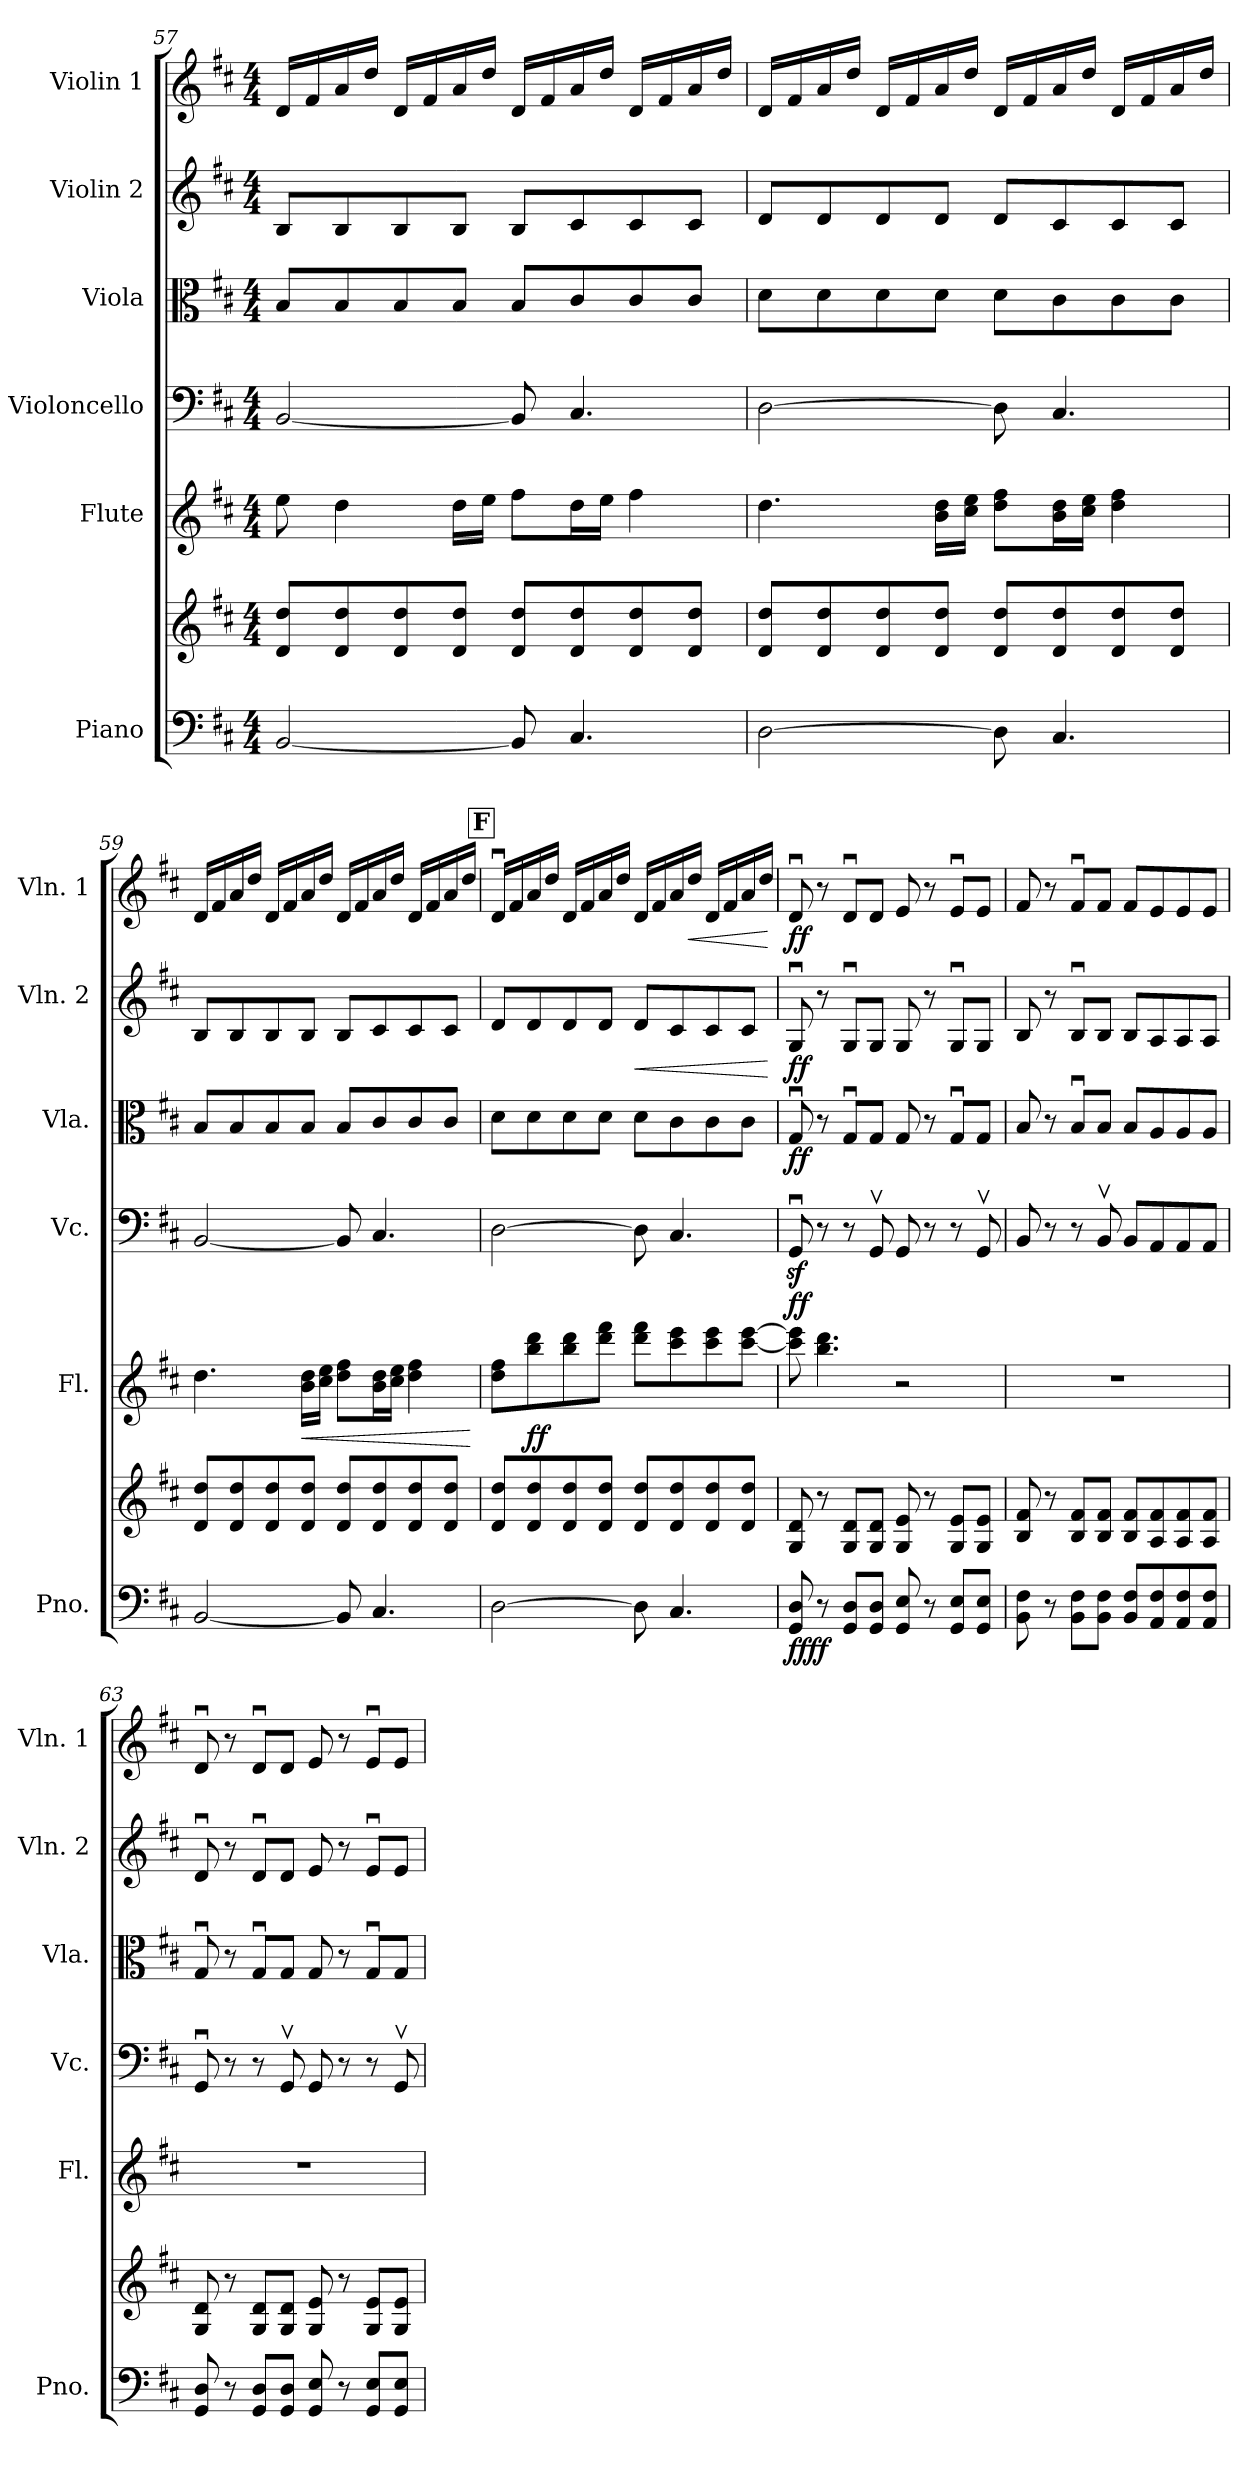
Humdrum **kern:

**kern	**kern	**dynam	**kern	**dynam	**kern	**dynam	**kern	**dynam	**kern	**dynam	**kern	**dynam
*part6	*part6	*part6	*part5	*part5	*part4	*part4	*part3	*part3	*part2	*part2	*part1	*part1
*staff7	*staff6	*staff6/7	*staff5	*staff5	*staff4	*staff4	*staff3	*staff3	*staff2	*staff2	*staff1	*staff1
*I"Piano	*	*	*I"Flute	*	*I"Violoncello	*	*I"Viola	*	*I"Violin 2	*	*I"Violin 1	*
*I'Pno.	*	*	*I'Fl.	*	*I'Vc.	*	*I'Vla.	*	*I'Vln. 2	*	*I'Vln. 1	*
!!LO:LB:g=z
*clefF4	*clefG2	*	*clefG2	*	*clefF4	*	*clefC3	*	*clefG2	*	*clefG2	*
*k[f#c#]	*k[f#c#]	*	*k[f#c#]	*	*k[f#c#]	*	*k[f#c#]	*	*k[f#c#]	*	*k[f#c#]	*
*M4/4	*M4/4	*	*M4/4	*	*M4/4	*	*M4/4	*	*M4/4	*	*M4/4	*
=57	=57	=57	=57	=57	=57	=57	=57	=57	=57	=57	=57	=57
[2BB/	8d/ 8dd/L	.	8ee\	.	[2BB/	.	8B/L	.	8B/L	.	16d/LL	.
.	.	.	.	.	.	.	.	.	.	.	16f#/	.
.	8d/ 8dd/	.	4dd\	.	.	.	8B/	.	8B/	.	16a/	.
.	.	.	.	.	.	.	.	.	.	.	16dd/JJ	.
.	8d/ 8dd/	.	.	.	.	.	8B/	.	8B/	.	16d/LL	.
.	.	.	.	.	.	.	.	.	.	.	16f#/	.
.	8d/ 8dd/J	.	16dd\LL	.	.	.	8B/J	.	8B/J	.	16a/	.
.	.	.	16ee\JJ	.	.	.	.	.	.	.	16dd/JJ	.
8BB/]	8d/ 8dd/L	.	8ff#\L	.	8BB/]	.	8B/L	.	8B/L	.	16d/LL	.
.	.	.	.	.	.	.	.	.	.	.	16f#/	.
4.C#/	8d/ 8dd/	.	16dd\L	.	4.C#/	.	8c#/	.	8c#/	.	16a/	.
.	.	.	16ee\JJ	.	.	.	.	.	.	.	16dd/JJ	.
.	8d/ 8dd/	.	4ff#\	.	.	.	8c#/	.	8c#/	.	16d/LL	.
.	.	.	.	.	.	.	.	.	.	.	16f#/	.
.	8d/ 8dd/J	.	.	.	.	.	8c#/J	.	8c#/J	.	16a/	.
.	.	.	.	.	.	.	.	.	.	.	16dd/JJ	.
=58	=58	=58	=58	=58	=58	=58	=58	=58	=58	=58	=58	=58
[2D\	8d/ 8dd/L	.	4.dd\	.	[2D\	.	8d\L	.	8d/L	.	16d/LL	.
.	.	.	.	.	.	.	.	.	.	.	16f#/	.
.	8d/ 8dd/	.	.	.	.	.	8d\	.	8d/	.	16a/	.
.	.	.	.	.	.	.	.	.	.	.	16dd/JJ	.
.	8d/ 8dd/	.	.	.	.	.	8d\	.	8d/	.	16d/LL	.
.	.	.	.	.	.	.	.	.	.	.	16f#/	.
.	8d/ 8dd/J	.	16b\ 16dd\LL	.	.	.	8d\J	.	8d/J	.	16a/	.
.	.	.	16cc#\ 16ee\JJ	.	.	.	.	.	.	.	16dd/JJ	.
8D\]	8d/ 8dd/L	.	8dd\ 8ff#\L	.	8D\]	.	8d\L	.	8d/L	.	16d/LL	.
.	.	.	.	.	.	.	.	.	.	.	16f#/	.
4.C#/	8d/ 8dd/	.	16b\ 16dd\L	.	4.C#/	.	8c#\	.	8c#/	.	16a/	.
.	.	.	16cc#\ 16ee\JJ	.	.	.	.	.	.	.	16dd/JJ	.
.	8d/ 8dd/	.	4dd\ 4ff#\	.	.	.	8c#\	.	8c#/	.	16d/LL	.
.	.	.	.	.	.	.	.	.	.	.	16f#/	.
.	8d/ 8dd/J	.	.	.	.	.	8c#\J	.	8c#/J	.	16a/	.
.	.	.	.	.	.	.	.	.	.	.	16dd/JJ	.
=59	=59	=59	=59	=59	=59	=59	=59	=59	=59	=59	=59	=59
[2BB/	8d/ 8dd/L	.	4.dd\	.	[2BB/	.	8B/L	.	8B/L	.	16d/LL	.
.	.	.	.	.	.	.	.	.	.	.	16f#/	.
.	8d/ 8dd/	.	.	.	.	.	8B/	.	8B/	.	16a/	.
.	.	.	.	.	.	.	.	.	.	.	16dd/JJ	.
.	8d/ 8dd/	.	.	.	.	.	8B/	.	8B/	.	16d/LL	.
.	.	.	.	.	.	.	.	.	.	.	16f#/	.
!	!	!	!	!LO:HP:b	!	!	!	!	!	!	!	!
.	8d/ 8dd/J	.	16b\ 16dd\LL	<	.	.	8B/J	.	8B/J	.	16a/	.
.	.	.	16cc#\ 16ee\JJ	.	.	.	.	.	.	.	16dd/JJ	.
8BB/]	8d/ 8dd/L	.	8dd\ 8ff#\L	.	8BB/]	.	8B/L	.	8B/L	.	16d/LL	.
.	.	.	.	.	.	.	.	.	.	.	16f#/	.
4.C#/	8d/ 8dd/	.	16b\ 16dd\L	.	4.C#/	.	8c#/	.	8c#/	.	16a/	.
.	.	.	16cc#\ 16ee\JJ	.	.	.	.	.	.	.	16dd/JJ	.
.	8d/ 8dd/	.	4dd\ 4ff#\	.	.	.	8c#/	.	8c#/	.	16d/LL	.
.	.	.	.	.	.	.	.	.	.	.	16f#/	.
.	8d/ 8dd/J	.	.	.	.	.	8c#/J	.	8c#/J	.	16a/	.
.	.	.	.	.	.	.	.	.	.	.	16dd/JJ	.
.	.	.	.	[	.	.	.	.	.	.	.	.
!!LO:PB:g=z
!!LO:REH:place=s1:a:B:fs=14:t=F
=60	=60	=60	=60	=60	=60	=60	=60	=60	=60	=60	=60	=60
[2D\	8d/ 8dd/L	.	8dd\ 8ff#\L	.	[2D\	.	8d\L	.	8d/L	.	16du/LL	.
.	.	.	.	.	.	.	.	.	.	.	16f#/	.
!	!	!	!	!LO:DY:b	!	!	!	!	!	!	!	!
.	8d/ 8dd/	.	8bb\ 8ddd\	ff	.	.	8d\	.	8d/	.	16a/	.
.	.	.	.	.	.	.	.	.	.	.	16dd/JJ	.
.	8d/ 8dd/	.	8bb\ 8ddd\	.	.	.	8d\	.	8d/	.	16d/LL	.
.	.	.	.	.	.	.	.	.	.	.	16f#/	.
.	8d/ 8dd/J	.	8ddd\ 8fff#\J	.	.	.	8d\J	.	8d/J	.	16a/	.
.	.	.	.	.	.	.	.	.	.	.	16dd/JJ	.
!	!	!	!	!	!	!	!	!	!	!LO:HP:b	!	!
8D\]	8d/ 8dd/L	.	8ddd\ 8fff#\L	.	8D\]	.	8d\L	.	8d/L	<	16d/LL	.
.	.	.	.	.	.	.	.	.	.	.	16f#/	.
4.C#/	8d/ 8dd/	.	8ccc#\ 8eee\	.	4.C#/	.	8c#\	.	8c#/	.	16a/	.
!	!	!	!	!	!	!	!	!	!	!	!	!LO:HP:b
.	.	.	.	.	.	.	.	.	.	.	16dd/JJ	<
.	8d/ 8dd/	.	8ccc#\ 8eee\	.	.	.	8c#\	.	8c#/	.	16d/LL	.
.	.	.	.	.	.	.	.	.	.	.	16f#/	.
.	8d/ 8dd/J	.	[8ccc#\ [8eee\J	.	.	.	8c#\J	.	8c#/J	.	16a/	.
.	.	.	.	.	.	.	.	.	.	.	16dd/JJ	.
.	.	.	.	.	.	.	.	.	.	[	.	[
=61	=61	=61	=61	=61	=61	=61	=61	=61	=61	=61	=61	=61
!	!	!LO:DY:b=2	!	!	!	!	!	!	!	!	!	!
!	!	!LO:DY:n=1:b	!	!	!	!LO:DY:b	!	!LO:DY:b	!	!LO:DY:b	!	!LO:DY:b
8GG/ 8D/	8G/ 8d/	ff ff	8ccc#\] 8eee\]	.	8GGz<u/	ff	8Gu/	ff	8Gu/	ff	8du/	ff
8r	8r	.	4.bb\ 4.ddd\	.	8r	.	8r	.	8r	.	8r	.
8GG/ 8D/L	8G/ 8d/L	.	.	.	8r	.	8Gu/L	.	8Gu/L	.	8du/L	.
8GG/ 8D/J	8G/ 8d/J	.	.	.	8GGv/	.	8G/J	.	8G/J	.	8d/J	.
8GG/ 8E/	8G/ 8e/	.	2r	.	8GG/	.	8G/	.	8G/	.	8e/	.
8r	8r	.	.	.	8r	.	8r	.	8r	.	8r	.
8GG/ 8E/L	8G/ 8e/L	.	.	.	8r	.	8Gu/L	.	8Gu/L	.	8eu/L	.
8GG/ 8E/J	8G/ 8e/J	.	.	.	8GGv/	.	8G/J	.	8G/J	.	8e/J	.
=62	=62	=62	=62	=62	=62	=62	=62	=62	=62	=62	=62	=62
8BB\ 8F#\	8B/ 8f#/	.	1r	.	8BB/	.	8B/	.	8B/	.	8f#/	.
8r	8r	.	.	.	8r	.	8r	.	8r	.	8r	.
8BB\ 8F#\L	8B/ 8f#/L	.	.	.	8r	.	8Bu/L	.	8Bu/L	.	8f#u/L	.
8BB\ 8F#\J	8B/ 8f#/J	.	.	.	8BBv/	.	8B/J	.	8B/J	.	8f#/J	.
8BB/ 8F#/L	8B/ 8f#/L	.	.	.	8BB/L	.	8B/L	.	8B/L	.	8f#/L	.
8AA/ 8F#/	8A/ 8f#/	.	.	.	8AA/	.	8A/	.	8A/	.	8e/	.
8AA/ 8F#/	8A/ 8f#/	.	.	.	8AA/	.	8A/	.	8A/	.	8e/	.
8AA/ 8F#/J	8A/ 8f#/J	.	.	.	8AA/J	.	8A/J	.	8A/J	.	8e/J	.
=63	=63	=63	=63	=63	=63	=63	=63	=63	=63	=63	=63	=63
8GG/ 8D/	8G/ 8d/	.	1r	.	8GGu/	.	8Gu/	.	8du/	.	8du/	.
8r	8r	.	.	.	8r	.	8r	.	8r	.	8r	.
8GG/ 8D/L	8G/ 8d/L	.	.	.	8r	.	8Gu/L	.	8du/L	.	8du/L	.
8GG/ 8D/J	8G/ 8d/J	.	.	.	8GGv/	.	8G/J	.	8d/J	.	8d/J	.
8GG/ 8E/	8G/ 8e/	.	.	.	8GG/	.	8G/	.	8e/	.	8e/	.
8r	8r	.	.	.	8r	.	8r	.	8r	.	8r	.
8GG/ 8E/L	8G/ 8e/L	.	.	.	8r	.	8Gu/L	.	8eu/L	.	8eu/L	.
8GG/ 8E/J	8G/ 8e/J	.	.	.	8GGv/	.	8G/J	.	8e/J	.	8e/J	.
=	=	=	=	=	=	=	=	=	=	=	=	=
*-	*-	*-	*-	*-	*-	*-	*-	*-	*-	*-	*-	*-
